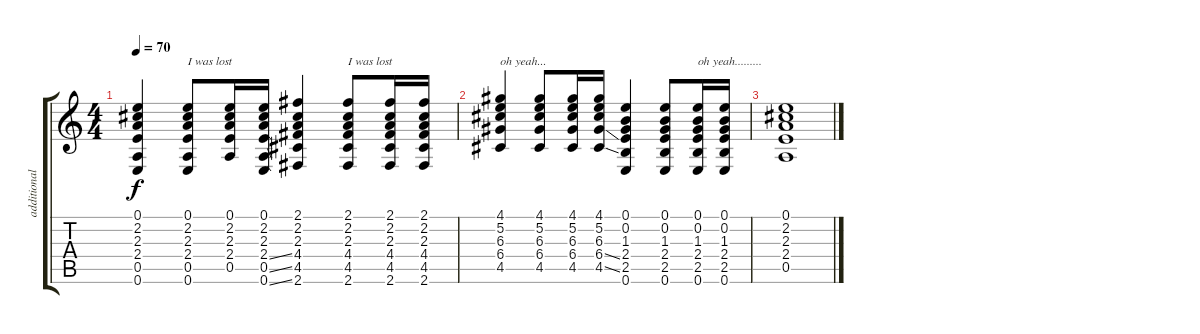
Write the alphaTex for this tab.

\track ("additional guitar" "additional") {instrument acousticguitarsteel}
\staff {score tabs}
\tuning (E4 B3 G3 D3 A2 E2) {hide}
\ts (4 4)
\tempo 70
\clef g2
\ks c
(0.1 2.2 2.3 2.4 0.5 0.6).4{dy f} (0.1 2.2 2.3 2.4 0.5 0.6).8{txt "I was lost"} (0.1 2.2 2.3 2.4 0.5).16 (0.1 2.2 2.3 2.4{ss} 0.5{ss} 0.6{ss}).16 (2.1 2.2 2.3 4.4 4.5 2.6).4 (2.1 2.2 2.3 4.4 4.5 2.6).8{txt "I was lost"} (2.1 2.2 2.3 4.4 4.5 2.6).16 (2.1 2.2 2.3 4.4 4.5 2.6).16 |
(4.1 5.2 6.3 6.4 4.5).4{txt "oh yeah..."} (4.1 5.2 6.3 6.4 4.5).8 (4.1 5.2 6.3 6.4 4.5).16 (4.1 5.2 6.3 6.4{ss} 4.5{ss}).16 (0.1 0.2 1.3 2.4 2.5 0.6).4 (0.1 0.2 1.3 2.4 2.5 0.6).8 (0.1 0.2 1.3 2.4 2.5 0.6).16{txt "oh yeah........."} (0.1 0.2 1.3 2.4 2.5 0.6).16 |
(0.1 2.2 2.3 2.4 0.5).1
